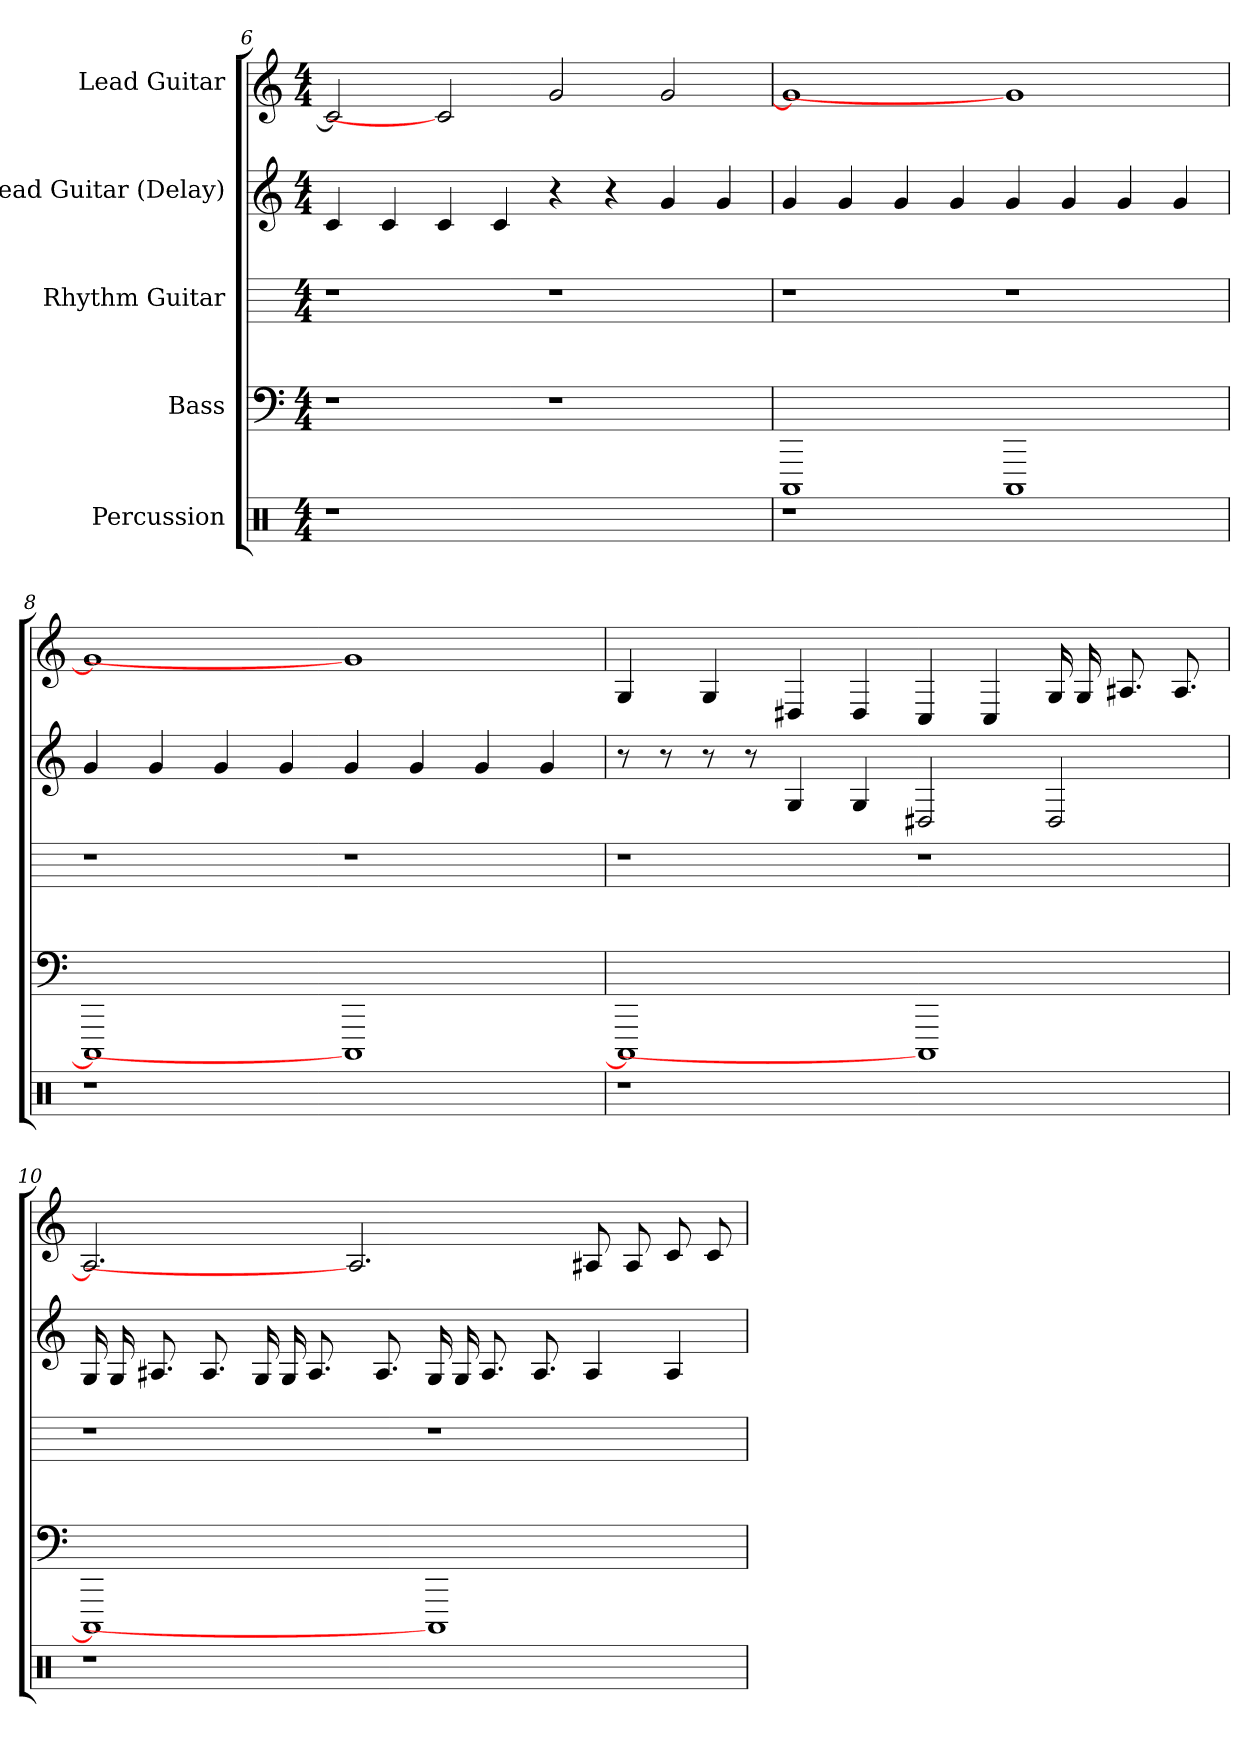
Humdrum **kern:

**kern	**kern	**kern	**kern	**kern
*part5	*part4	*part3	*part2	*part1
*staff5	*staff4	*staff3	*staff2	*staff1
*I"Percussion	*I"Bass	*I"Rhythm Guitar	*I"Lead Guitar (Delay)	*I"Lead Guitar
*clefX	*	*	*	*
*k[]	*k[]	*k[]	*k[]	*k[]
*M4/4	*M4/4	*M4/4	*M4/4	*M4/4
=6	=6	=6	=6	=6
1r	1r	1r	4c	2c]
.	.	.	4c	.
.	.	.	4c	2c]
.	.	.	4c	.
1ryy	1r	1r	4r	2g
.	.	.	4r	.
.	.	.	4g	2g
.	.	.	4g	.
=7	=7	=7	=7	=7
1r	1CCC	1r	4g	1g]
.	.	.	4g	.
.	.	.	4g	.
.	.	.	4g	.
1ryy	1CCC	1r	4g	1g]
.	.	.	4g	.
.	.	.	4g	.
.	.	.	4g	.
=8	=8	=8	=8	=8
1r	1CCC]	1r	4g	1g]
.	.	.	4g	.
.	.	.	4g	.
.	.	.	4g	.
1ryy	1CCC]	1r	4g	1g]
.	.	.	4g	.
.	.	.	4g	.
.	.	.	4g	.
=9	=9	=9	=9	=9
1r	1CCC]	1r	8r	4G
.	.	.	8r	.
.	.	.	8r	4G
.	.	.	8r	.
.	.	.	4G	4D#
.	.	.	4G	4D#
1ryy	1CCC]	1r	2D#	4C
.	.	.	.	4C
.	.	.	2D#	16G
.	.	.	.	16G
.	.	.	.	8.A#
.	.	.	.	8.A#
=10	=10	=10	=10	=10
1r	1CCC]	1r	16G	2.A#]
.	.	.	16G	.
.	.	.	8.A#	.
.	.	.	8.A#	.
.	.	.	16G	.
.	.	.	16G	.
.	.	.	8.A#	.
.	.	.	.	2.A#]
.	.	.	8.A#	.
1ryy	1CCC]	1r	16G	.
.	.	.	16G	.
.	.	.	8.A#	.
.	.	.	8.A#	.
.	.	.	4A#	8A#
.	.	.	.	8A#
.	.	.	4A#	8c
.	.	.	.	8c
=	=	=	=	=
*-	*-	*-	*-	*-
